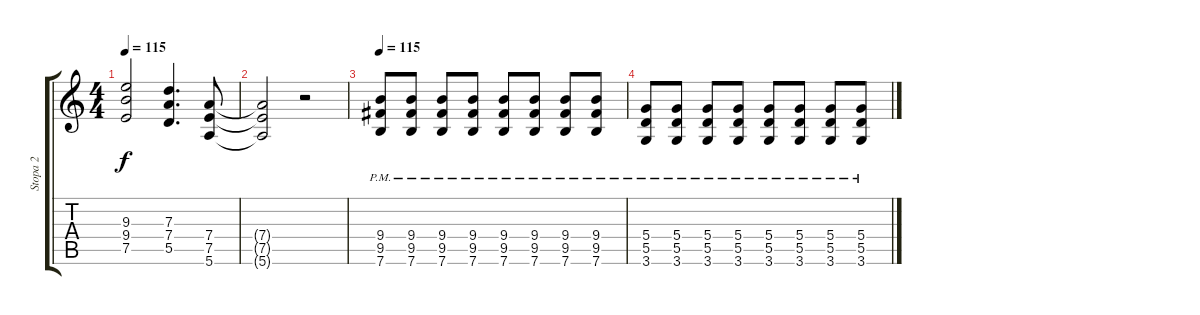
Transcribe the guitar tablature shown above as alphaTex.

\track ("Stopa 2" "Stopa 2") {instrument overdrivenguitar}
\staff {score tabs}
\tuning (E4 B3 G3 D3 A2 E2) {hide}
\ts (4 4)
\tempo 115
\clef g2
\ks c
(9.3 9.4 7.5).2{dy f} (7.3 7.4 5.5).4{d} (7.4 7.5 5.6).8 |
(7.4{t} 7.5{t} 5.6{t}).2 r.2 |
\tempo 115
(9.4{pm} 9.5{pm} 7.6{pm}).8{volume 8} (9.4{pm} 9.5{pm} 7.6{pm}).8 (9.4{pm} 9.5{pm} 7.6{pm}).8 (9.4{pm} 9.5{pm} 7.6{pm}).8 (9.4{pm} 9.5{pm} 7.6{pm}).8 (9.4{pm} 9.5{pm} 7.6{pm}).8 (9.4{pm} 9.5{pm} 7.6{pm}).8 (9.4{pm} 9.5{pm} 7.6{pm}).8 |
(5.4{pm} 5.5{pm} 3.6{pm}).8 (5.4{pm} 5.5{pm} 3.6{pm}).8 (5.4{pm} 5.5{pm} 3.6{pm}).8 (5.4{pm} 5.5{pm} 3.6{pm}).8 (5.4{pm} 5.5{pm} 3.6{pm}).8 (5.4{pm} 5.5{pm} 3.6{pm}).8 (5.4{pm} 5.5{pm} 3.6{pm}).8 (5.4{pm} 5.5{pm} 3.6{pm}).8
